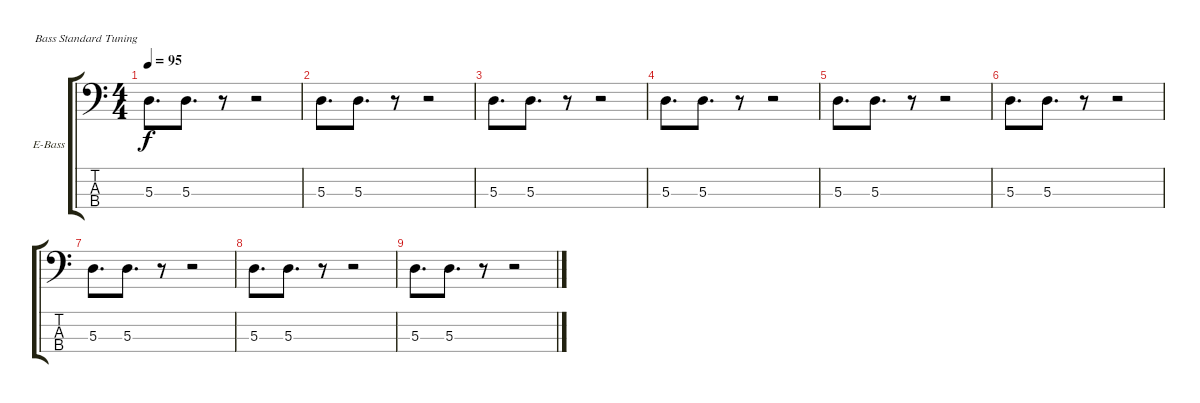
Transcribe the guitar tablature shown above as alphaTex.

\bracketExtendMode groupsimilarinstruments
\firstSystemTrackNameOrientation horizontal
\otherSystemsTrackNameOrientation horizontal
\track ("Bass" "E-Bass") {solo instrument electricbassfinger}
\staff {score tabs}
\tuning (G2 D2 A1 E1)
\ts (4 4)
\tempo 95
\clef f4
\ks c
5.3.8{d dy f} 5.3.8{d} r.8 r.2 |
5.3.8{d} 5.3.8{d} r.8 r.2 |
5.3.8{d} 5.3.8{d} r.8 r.2 |
5.3.8{d} 5.3.8{d} r.8 r.2 |
5.3.8{d} 5.3.8{d} r.8 r.2 |
5.3.8{d} 5.3.8{d} r.8 r.2 |
5.3.8{d} 5.3.8{d} r.8 r.2 |
5.3.8{d} 5.3.8{d} r.8 r.2 |
5.3.8{d} 5.3.8{d} r.8 r.2
